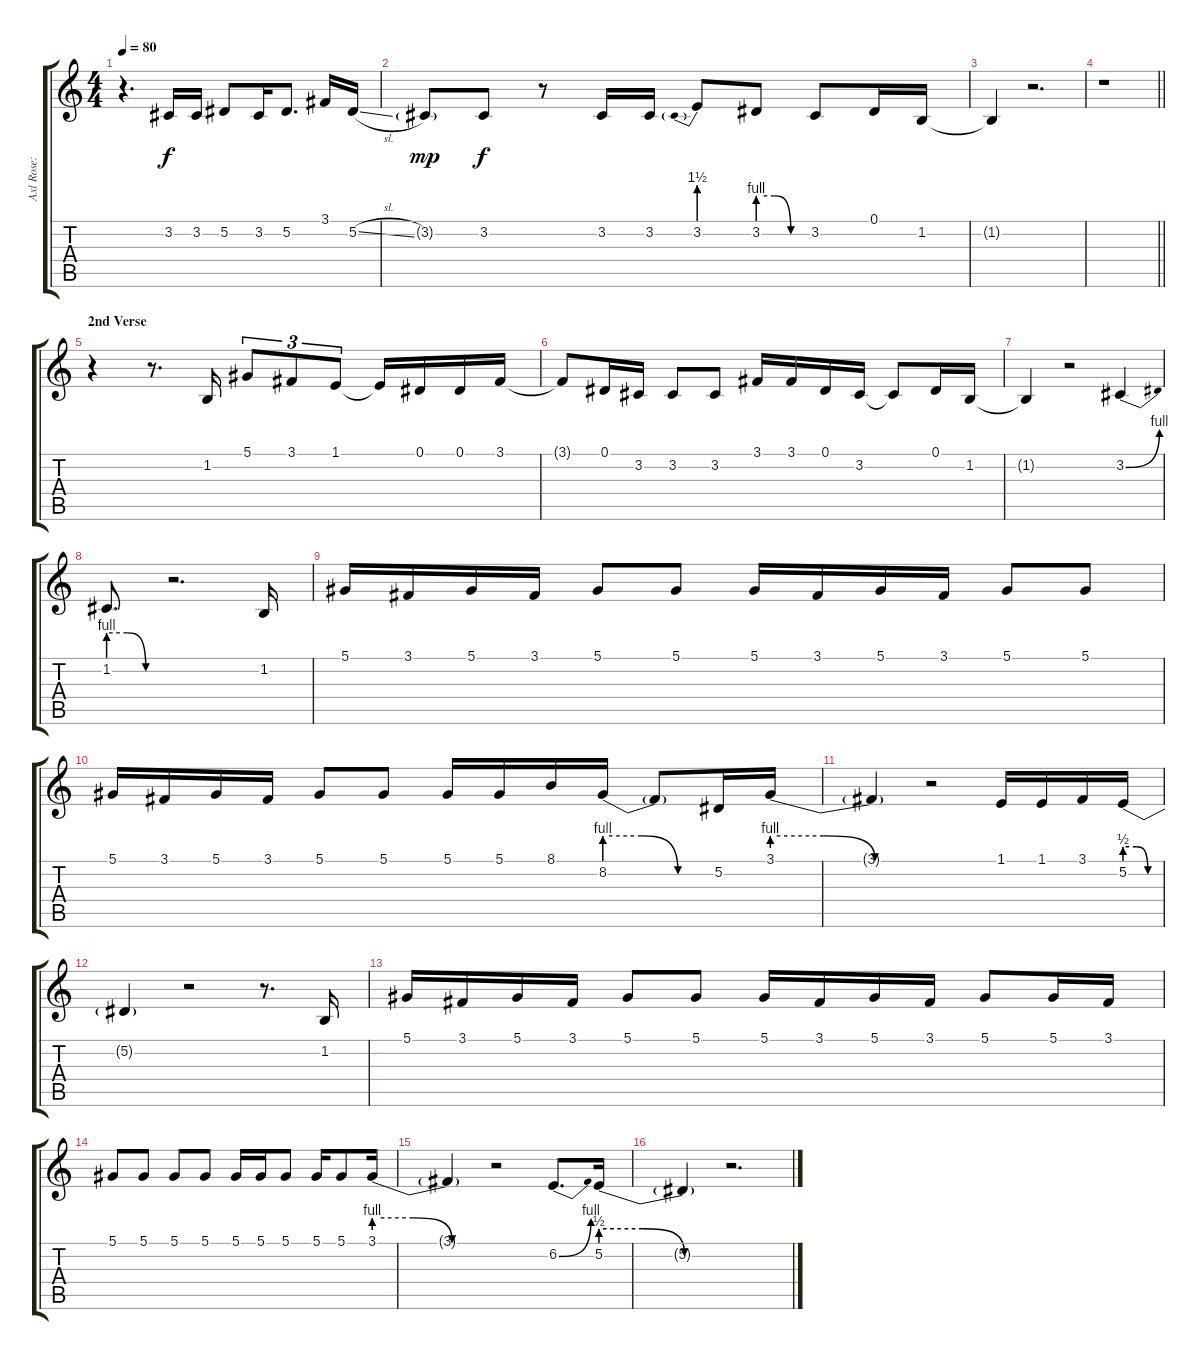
\track ("Axl Rose: Vocal" "Axl Rose: ") {instrument synthvoice}
\staff {score tabs}
\tuning (Eb4 Bb3 Gb3 Db3 Ab2 Eb2) {hide}
\ts (4 4)
\tempo 80
\clef g2
\ks c
r.4{d dy f} 3.2.16 3.2.16 5.2.8 3.2.16 5.2.8{d} 3.1.16 5.2{sl}.16 |
3.2{g}.8{dy mp} 3.2.8{dy f} r.8 3.2.16 3.2.16 3.2{be (prebend 0 6 60 6)}.8 3.2{be (custom 0 4 20 4 40 0 60 0)}.8 3.2.8 0.1.16 1.2.16 |
1.2{t}.4 r.2{d} |
\barLineRight lightlight
r.1 |
\section ("" "2nd Verse")
r.4 r.8{d} 1.2.16 5.1.8{tu (3 2)} 3.1.8{tu (3 2)} 1.1.8{tu (3 2)} 1.1{t}.16 0.1.16 0.1.16 3.1.16 |
3.1{t}.8 0.1.16 3.2.16 3.2.8 3.2.8 3.1.16 3.1.16 0.1.16 3.2.16 3.2{t}.8 0.1.16 1.2.16 |
1.2{t}.4 r.2 3.2{be (bend 0 0 60 4)}.4 |
1.2{be (custom 0 4 20 4 40 0 60 0)}.8{d} r.2{d} 1.2.16{volume 13 instrument sopranosax} |
5.1.16 3.1.16 5.1.16 3.1.16 5.1.8 5.1.8 5.1.16 3.1.16 5.1.16 3.1.16 5.1.8 5.1.8 |
5.1.16 3.1.16 5.1.16 3.1.16 5.1.8 5.1.8 5.1.16 5.1.16 8.1.16 8.2{be (custom 0 4 20 4 40 0 60 0)}.16 8.2{t}.8 5.2.16 3.1{be (custom 0 4 20 4 40 0 60 0)}.16 |
3.1{t}.4 r.2 1.1.16 1.1.16 3.1.16 5.2{be (custom 0 2 20 2 40 0 60 0)}.16 |
5.2{t}.4 r.2 r.8{d} 1.2.16 |
5.1.16 3.1.16 5.1.16 3.1.16 5.1.8 5.1.8 5.1.16 3.1.16 5.1.16 3.1.16 5.1.8 5.1.16 3.1.16 |
5.1.8 5.1.8 5.1.8 5.1.8 5.1.16 5.1.16 5.1.8 5.1.16 5.1.8 3.1{be (custom 0 4 20 4 40 0 60 0)}.16 |
3.1{t}.4 r.2 6.2{be (bend 0 0 60 4)}.8{d} 5.2{be (custom 0 2 20 2 40 0 60 0)}.16 |
5.2{t}.4 r.2{d}
